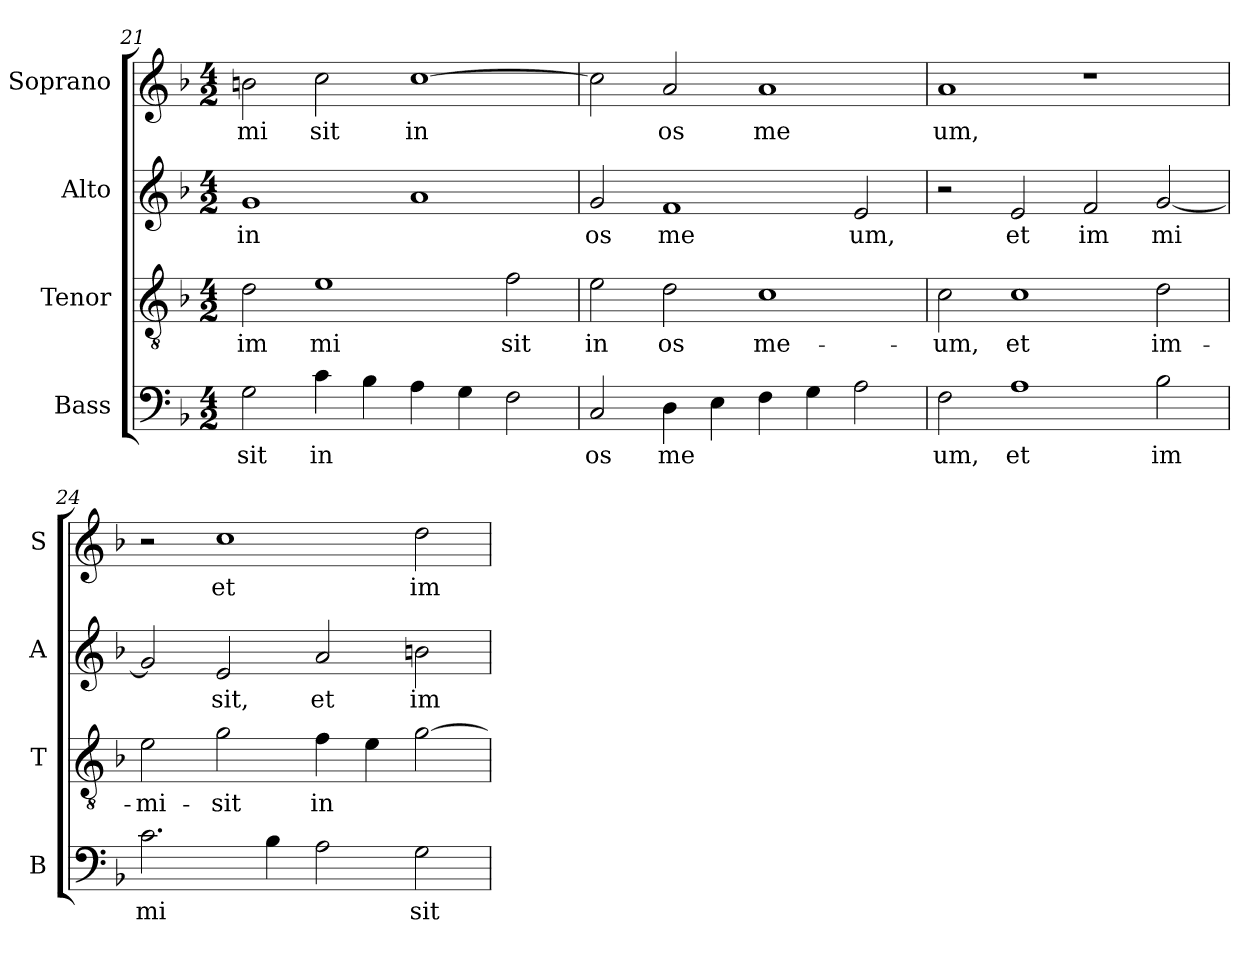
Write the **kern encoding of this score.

**kern	**text	**kern	**text	**kern	**text	**kern	**text
*part4	*part4	*part3	*part3	*part2	*part2	*part1	*part1
*staff4	*staff4	*staff3	*staff3	*staff2	*staff2	*staff1	*staff1
*I"Bass	*	*I"Tenor	*	*I"Alto	*	*I"Soprano	*
*I'B	*	*I'T	*	*I'A	*	*I'S	*
*clefF4	*	*clefGv2	*	*clefG2	*	*clefG2	*
*k[b-]	*	*k[b-]	*	*k[b-]	*	*k[b-]	*
*F:	*	*F:	*	*F:	*	*F:	*
*M4/2	*	*M4/2	*	*M4/2	*	*M4/2	*
=21	=21	=21	=21	=21	=21	=21	=21
!	!LO:LY:b:cj	!	!LO:LY:b:cj	!	!LO:LY:b:cj	!	!LO:LY:b:cj
2G\	sit	2d\	im	1g	in	2bn\	mi
!	!LO:LY:b:cj	!	!LO:LY:b:cj	!	!	!	!LO:LY:b:cj
4c\	in	1e	mi	.	.	2cc\	sit
!	!LO:LY:b:cj	!	!	!	!	!	!
4B-\	.	.	.	.	.	.	.
!	!LO:LY:b:cj	!	!	!	!LO:LY:b:cj	!	!LO:LY:b:cj
4A\	.	.	.	1a	.	[<1cc	in
!	!LO:LY:b:cj	!	!	!	!	!	!
4G\	.	.	.	.	.	.	.
!	!LO:LY:b:cj	!	!LO:LY:b:cj	!	!	!	!
2F\	.	2f\	sit	.	.	.	.
!!LO:LB:g=z
=22	=22	=22	=22	=22	=22	=22	=22
!	!LO:LY:b:cj	!	!LO:LY:b:cj	!	!LO:LY:b:cj	!	!LO:LY:b:cj
2C/	os	2e\	in	2g/	os	2cc\]	.
!	!LO:LY:b:cj	!	!LO:LY:b:cj	!	!LO:LY:b:cj	!	!LO:LY:b:cj
4D\	me	2d\	os	1f	me	2a/	os
!	!LO:LY:b:cj	!	!	!	!	!	!
4E\	.	.	.	.	.	.	.
!	!LO:LY:b:cj	!	!LO:LY:b:cj	!	!	!	!LO:LY:b:cj
4F\	.	1c	me-	.	.	1a	me
!	!LO:LY:b:cj	!	!	!	!	!	!
4G\	.	.	.	.	.	.	.
!	!LO:LY:b:cj	!	!	!	!LO:LY:b:cj	!	!
2A\	.	.	.	2e/	um,	.	.
=23	=23	=23	=23	=23	=23	=23	=23
!	!LO:LY:b:cj	!	!LO:LY:b:cj	!	!	!	!LO:LY:b:cj
2F\	um,	2c\	-um,	2r	.	1a	um,
!	!LO:LY:b:cj	!	!LO:LY:b:cj	!	!LO:LY:b:cj	!	!
1A	et	1c	et	2e/	et	.	.
!	!	!	!	!	!LO:LY:b:cj	!	!
.	.	.	.	2f/	im	1r	.
!	!LO:LY:b:cj	!	!LO:LY:b:cj	!	!LO:LY:b:cj	!	!
2B-\	im	2d\	im-	[<2g/	mi	.	.
=24	=24	=24	=24	=24	=24	=24	=24
!	!LO:LY:b:cj	!	!LO:LY:b:cj	!	!LO:LY:b:cj	!	!
2.c\	mi	2e\	-mi-	2g/]	.	2r	.
!	!	!	!LO:LY:b:cj	!	!LO:LY:b:cj	!	!LO:LY:b:cj
.	.	2g\	-sit	2e/	sit,	1cc	et
!	!LO:LY:b:cj	!	!	!	!	!	!
4B-\	.	.	.	.	.	.	.
!	!LO:LY:b:cj	!	!LO:LY:b:cj	!	!LO:LY:b:cj	!	!
2A\	.	4f\	in	2a/	et	.	.
!	!	!	!LO:LY:b:cj	!	!	!	!
.	.	4e\	.	.	.	.	.
!	!LO:LY:b:cj	!	!LO:LY:b:cj	!	!LO:LY:b:cj	!	!LO:LY:b:cj
2G\	sit	[>2g\	.	2bn\	im	2dd\	im
=	=	=	=	=	=	=	=
*-	*-	*-	*-	*-	*-	*-	*-
